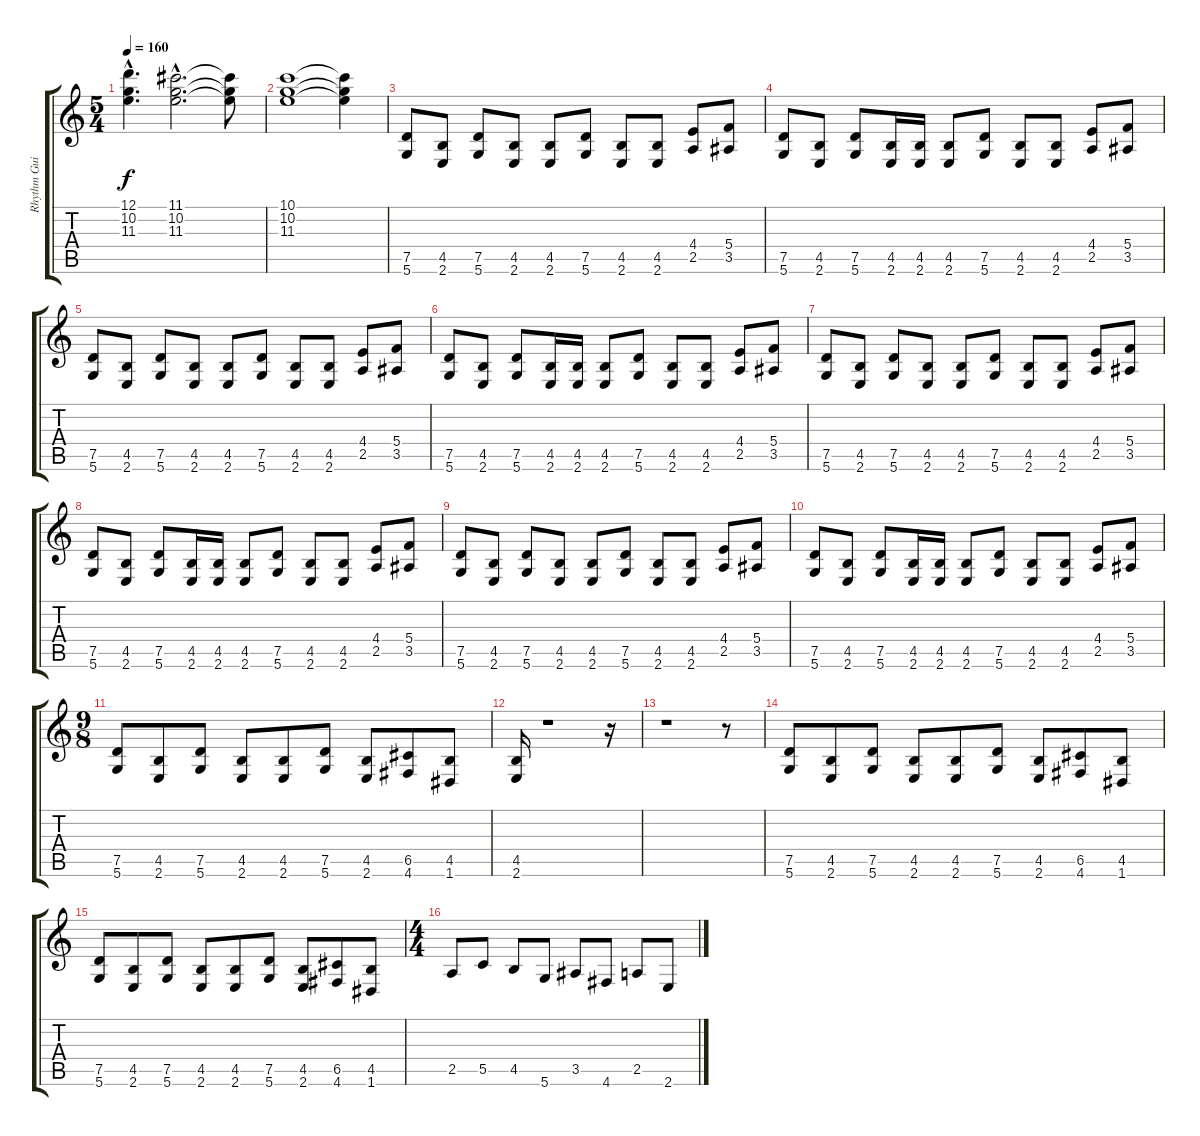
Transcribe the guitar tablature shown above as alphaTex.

\track ("Rhythm Guitar" "Rhythm Gui") {instrument overdrivenguitar}
\staff {score tabs}
\tuning (D4 A3 F3 C3 G2 D2) {hide}
\ts (5 4)
\tempo 160
\clef g2
\ks c
(12.1{hac} 10.2{hac} 11.3{hac}).4{d dy f} (11.1{hac} 10.2{hac} 11.3{hac}).2{d} (11.1{t} 10.2{t} 11.3{t}).8 |
(10.1 10.2 11.3).1 (10.1{t} 10.2{t} 11.3{t}).4 |
(7.5 5.6).8 (4.5 2.6).8 (7.5 5.6).8 (4.5 2.6).8 (4.5 2.6).8 (7.5 5.6).8 (4.5 2.6).8 (4.5 2.6).8 (4.4 2.5).8 (5.4 3.5).8 |
(7.5 5.6).8 (4.5 2.6).8 (7.5 5.6).8 (4.5 2.6).16 (4.5 2.6).16 (4.5 2.6).8 (7.5 5.6).8 (4.5 2.6).8 (4.5 2.6).8 (4.4 2.5).8 (5.4 3.5).8 |
(7.5 5.6).8 (4.5 2.6).8 (7.5 5.6).8 (4.5 2.6).8 (4.5 2.6).8 (7.5 5.6).8 (4.5 2.6).8 (4.5 2.6).8 (4.4 2.5).8 (5.4 3.5).8 |
(7.5 5.6).8 (4.5 2.6).8 (7.5 5.6).8 (4.5 2.6).16 (4.5 2.6).16 (4.5 2.6).8 (7.5 5.6).8 (4.5 2.6).8 (4.5 2.6).8 (4.4 2.5).8 (5.4 3.5).8 |
(7.5 5.6).8 (4.5 2.6).8 (7.5 5.6).8 (4.5 2.6).8 (4.5 2.6).8 (7.5 5.6).8 (4.5 2.6).8 (4.5 2.6).8 (4.4 2.5).8 (5.4 3.5).8 |
(7.5 5.6).8 (4.5 2.6).8 (7.5 5.6).8 (4.5 2.6).16 (4.5 2.6).16 (4.5 2.6).8 (7.5 5.6).8 (4.5 2.6).8 (4.5 2.6).8 (4.4 2.5).8 (5.4 3.5).8 |
(7.5 5.6).8 (4.5 2.6).8 (7.5 5.6).8 (4.5 2.6).8 (4.5 2.6).8 (7.5 5.6).8 (4.5 2.6).8 (4.5 2.6).8 (4.4 2.5).8 (5.4 3.5).8 |
(7.5 5.6).8 (4.5 2.6).8 (7.5 5.6).8 (4.5 2.6).16 (4.5 2.6).16 (4.5 2.6).8 (7.5 5.6).8 (4.5 2.6).8 (4.5 2.6).8 (4.4 2.5).8 (5.4 3.5).8 |
\ts (9 8)
(7.5 5.6).8 (4.5 2.6).8 (7.5 5.6).8 (4.5 2.6).8 (4.5 2.6).8 (7.5 5.6).8 (4.5 2.6).8 (6.5 4.6).8 (4.5 1.6).8 |
(4.5 2.6).16 r.1 r.16 |
r.1 r.8 |
(7.5 5.6).8 (4.5 2.6).8 (7.5 5.6).8 (4.5 2.6).8 (4.5 2.6).8 (7.5 5.6).8 (4.5 2.6).8 (6.5 4.6).8 (4.5 1.6).8 |
(7.5 5.6).8 (4.5 2.6).8 (7.5 5.6).8 (4.5 2.6).8 (4.5 2.6).8 (7.5 5.6).8 (4.5 2.6).8 (6.5 4.6).8 (4.5 1.6).8 |
\ts (4 4)
2.5.8 5.5.8 4.5.8 5.6.8 3.5.8 4.6.8 2.5.8 2.6.8
